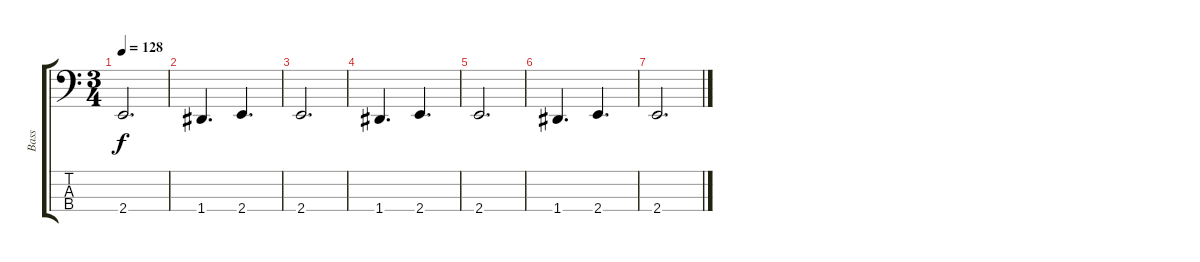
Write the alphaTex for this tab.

\track ("Bass" "Bass") {instrument electricbasspick}
\staff {score tabs}
\tuning (G2 D2 A1 D1) {hide}
\ts (3 4)
\tempo 128
\clef f4
\ks c
2.4.2{d dy f} |
1.4.4{d} 2.4.4{d} |
2.4.2{d} |
1.4.4{d} 2.4.4{d} |
2.4.2{d} |
1.4.4{d} 2.4.4{d} |
2.4.2{d}
